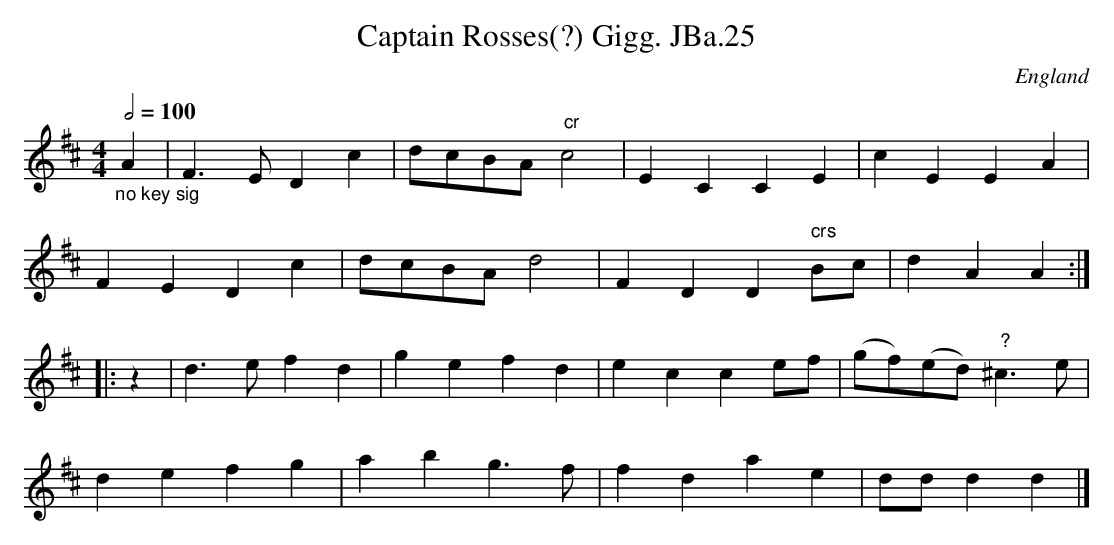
X:1
T:Captain Rosses(?) Gigg. JBa.25
M:4/4
L:1/4
Q:1/2=100
O:England
K:D major
"_no key sig"A | F>EDc | d/c/B/A/ " cr"c2 | ECCE | cEEA |!
FEDc | d/c/B/A/ d2 | FDD" crs"B/c/ | dAA :|!
|:z|d>efd | gefd | ecc e/f/ | (g/f/)(e/d/) " ?"^c>e |!
defg | abg>f | fdae | d/d/ dd |]
